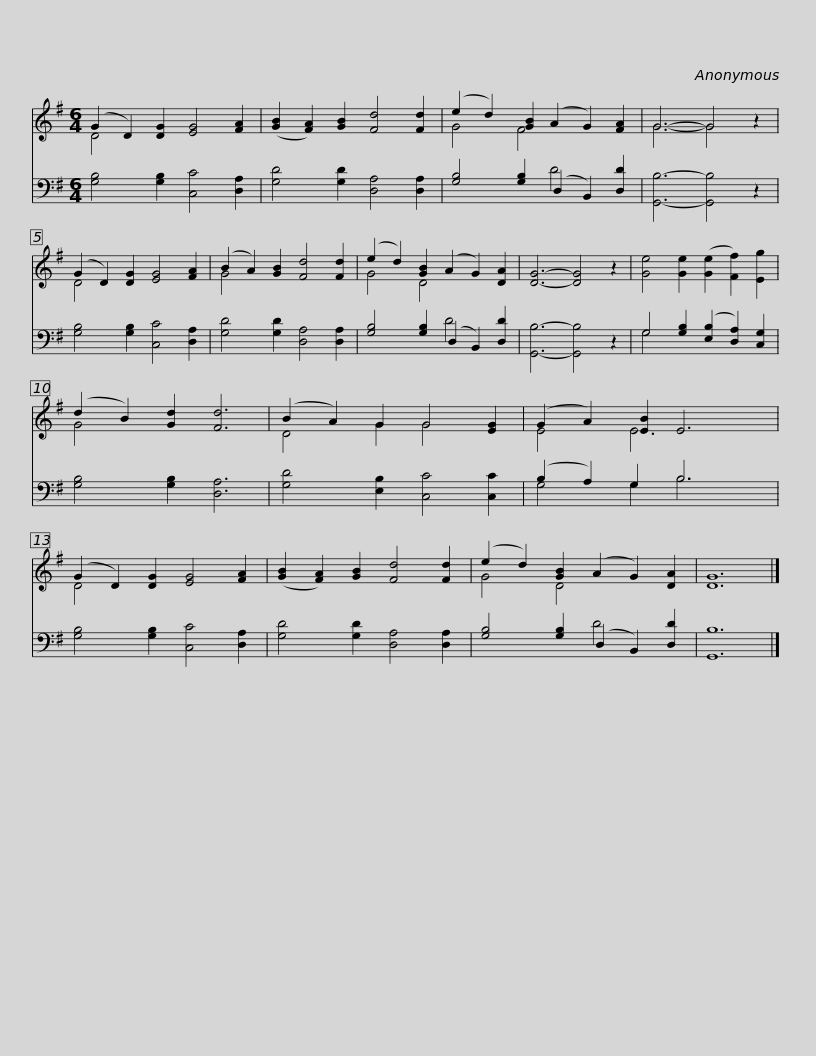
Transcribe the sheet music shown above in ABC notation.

X:1
%%score ( 1 2 ) ( 3 4 )
L:1/8
M:6/4
I:linebreak $
K:G
V:1 treble
V:2 treble
V:3 bass
V:4 bass
V:1
 (G2 D2) [DG]2 [EG]4 [FA]2 | ([GB]2 [FA]2) [GB]2 [Fd]4 [Fd]2 | (e2 d2) [GB]2 (A2 G2) [FA]2 | G6- G4 z2 | (G2 D2) [DG]2 [EG]4 [FA]2 |$ %5
 (B2 A2) [GB]2 [Fd]4 [Fd]2 | (e2 d2) [GB]2 (A2 G2) [DA]2 | [DG]6- [DG]4 z2 | [Ge]4 [Ge]2 ([Ge]2 [Ff]2) [Eg]2 | (d2 B2) [Gd]2 [Fd]6 |$ %10
 (B2 A2) G2 G4 [EG]2 | (G2 A2) [EB]2 E6 | (G2 D2) [DG]2 [EG]4 [FA]2 | ([GB]2 [FA]2) [GB]2 [Fd]4 [Fd]2 | (e2 d2) [GB]2 (A2 G2) [DA]2 |$ %15
 [DG]12 |] %16
V:2
 D4 x8 | x12 | G4 F4 x4 | G6- G4 x2 | D4 x8 |$ %5
 G4 x8 | G4 D4 x4 | x12 | x12 | G4 x8 |$ %10
 D4 G2 G4 x2 | E4 E6 x2 | D4 x8 | x12 | G4 D4 x4 |$ %15
 x12 |] %16
V:3
 [G,B,]4 [G,B,]2 [C,C]4 [D,A,]2 | [G,D]4 [G,D]2 [D,A,]4 [D,A,]2 | [G,B,]4 [G,B,]2 (D,2 B,,2) [D,D]2 | [G,,B,]6- [G,,B,]4 z2 | [G,B,]4 [G,B,]2 [C,C]4 [D,A,]2 |$ %5
 [G,D]4 [G,D]2 [D,A,]4 [D,A,]2 | [G,B,]4 [G,B,]2 (D,2 B,,2) [D,D]2 | [G,,B,]6- [G,,B,]4 z2 | G,4 [G,B,]2 ([E,B,]2 [D,A,]2) [C,G,]2 | [G,B,]4 [G,B,]2 [D,A,]6 |$ %10
 [G,D]4 [E,B,]2 [C,C]4 [C,C]2 | (B,2 A,2) G,2 B,6 | [G,B,]4 [G,B,]2 [C,C]4 [D,A,]2 | [G,D]4 [G,D]2 [D,A,]4 [D,A,]2 | [G,B,]4 [G,B,]2 (D,2 B,,2) [D,D]2 |$ %15
 [G,,B,]12 |] %16
V:4
 x12 | x12 | x6 D4 x2 | x12 | x12 |$ %5
 x12 | x6 D4 x2 | x12 | G,4 x8 | x12 |$ %10
 x12 | G,4 G,2 B,6 | x12 | x12 | x6 D4 x2 |$ %15
 x12 |] %16
